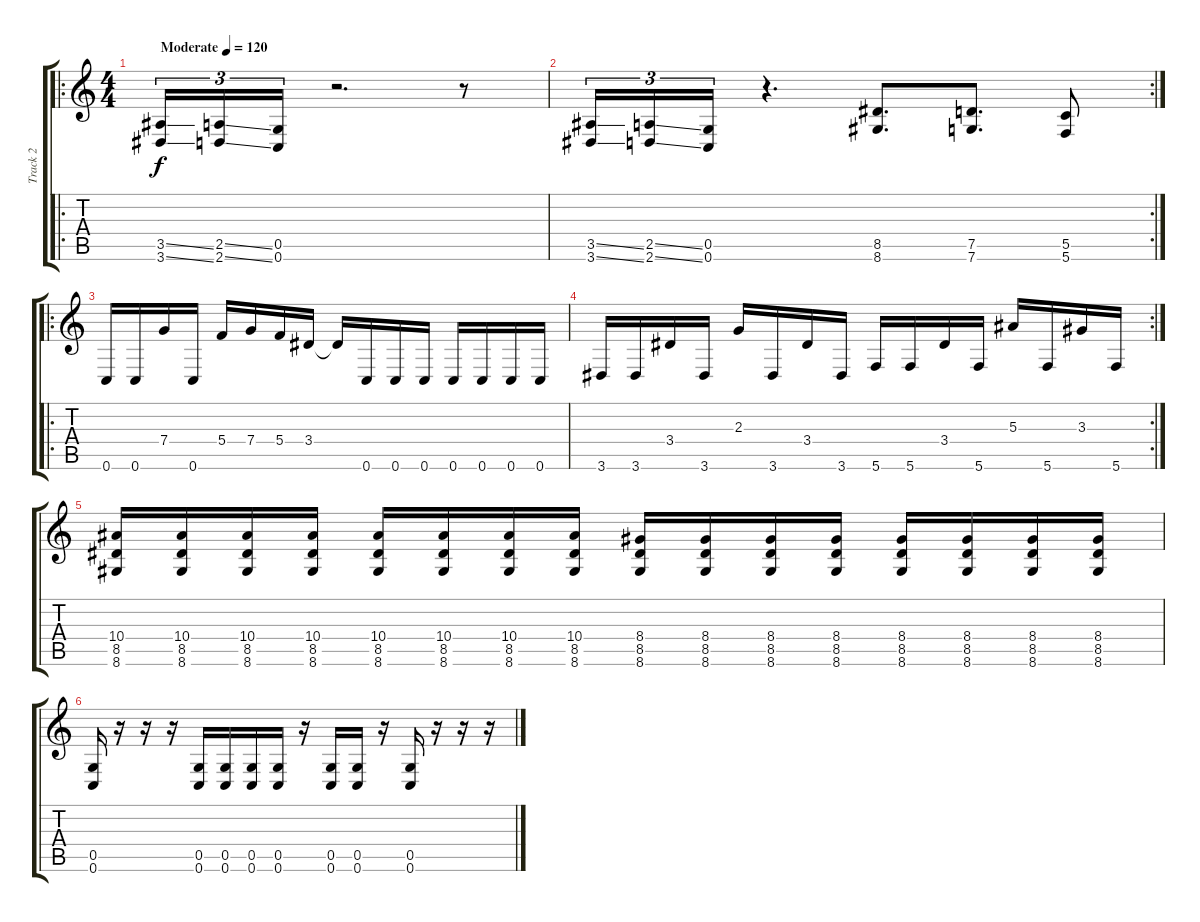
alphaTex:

\track ("Track 2" "Track 2") {instrument distortionguitar}
\staff {score tabs}
\tuning (D4 A3 F3 C3 G2 C2) {hide}
\ro
\ts (4 4)
\tempo (120 "Moderate")
\clef g2
\ks c
(3.5{ss} 3.6{ss}).16{tu (3 2) dy f instrument distortionguitar} (2.5{ss} 2.6{ss}).16{tu (3 2)} (0.5 0.6).16{tu (3 2)} r.2{d} r.8 |
\rc 2
(3.5{ss} 3.6{ss}).16{tu (3 2)} (2.5{ss} 2.6{ss}).16{tu (3 2)} (0.5 0.6).16{tu (3 2)} r.4{d} (8.5 8.6).8{d} (7.5 7.6).8{d} (5.5 5.6).8 |
\ro
0.6.16 0.6.16 7.4.16 0.6.16 5.4.16 7.4.16 5.4.16 3.4.16 3.4{t}.16 0.6.16 0.6.16 0.6.16 0.6.16 0.6.16 0.6.16 0.6.16 |
\rc 2
3.6.16 3.6.16 3.4.16 3.6.16 2.3.16 3.6.16 3.4.16 3.6.16 5.6.16 5.6.16 3.4.16 5.6.16 5.3.16 5.6.16 3.3.16 5.6.16 |
(10.4 8.5 8.6).16 (10.4 8.5 8.6).16 (10.4 8.5 8.6).16 (10.4 8.5 8.6).16 (10.4 8.5 8.6).16 (10.4 8.5 8.6).16 (10.4 8.5 8.6).16 (10.4 8.5 8.6).16 (8.4 8.5 8.6).16 (8.4 8.5 8.6).16 (8.4 8.5 8.6).16 (8.4 8.5 8.6).16 (8.4 8.5 8.6).16 (8.4 8.5 8.6).16 (8.4 8.5 8.6).16 (8.4 8.5 8.6).16 |
(0.5 0.6).16 r.16 r.16 r.16 (0.5 0.6).16 (0.5 0.6).16 (0.5 0.6).16 (0.5 0.6).16 r.16 (0.5 0.6).16 (0.5 0.6).16 r.16 (0.5 0.6).16 r.16 r.16 r.16
